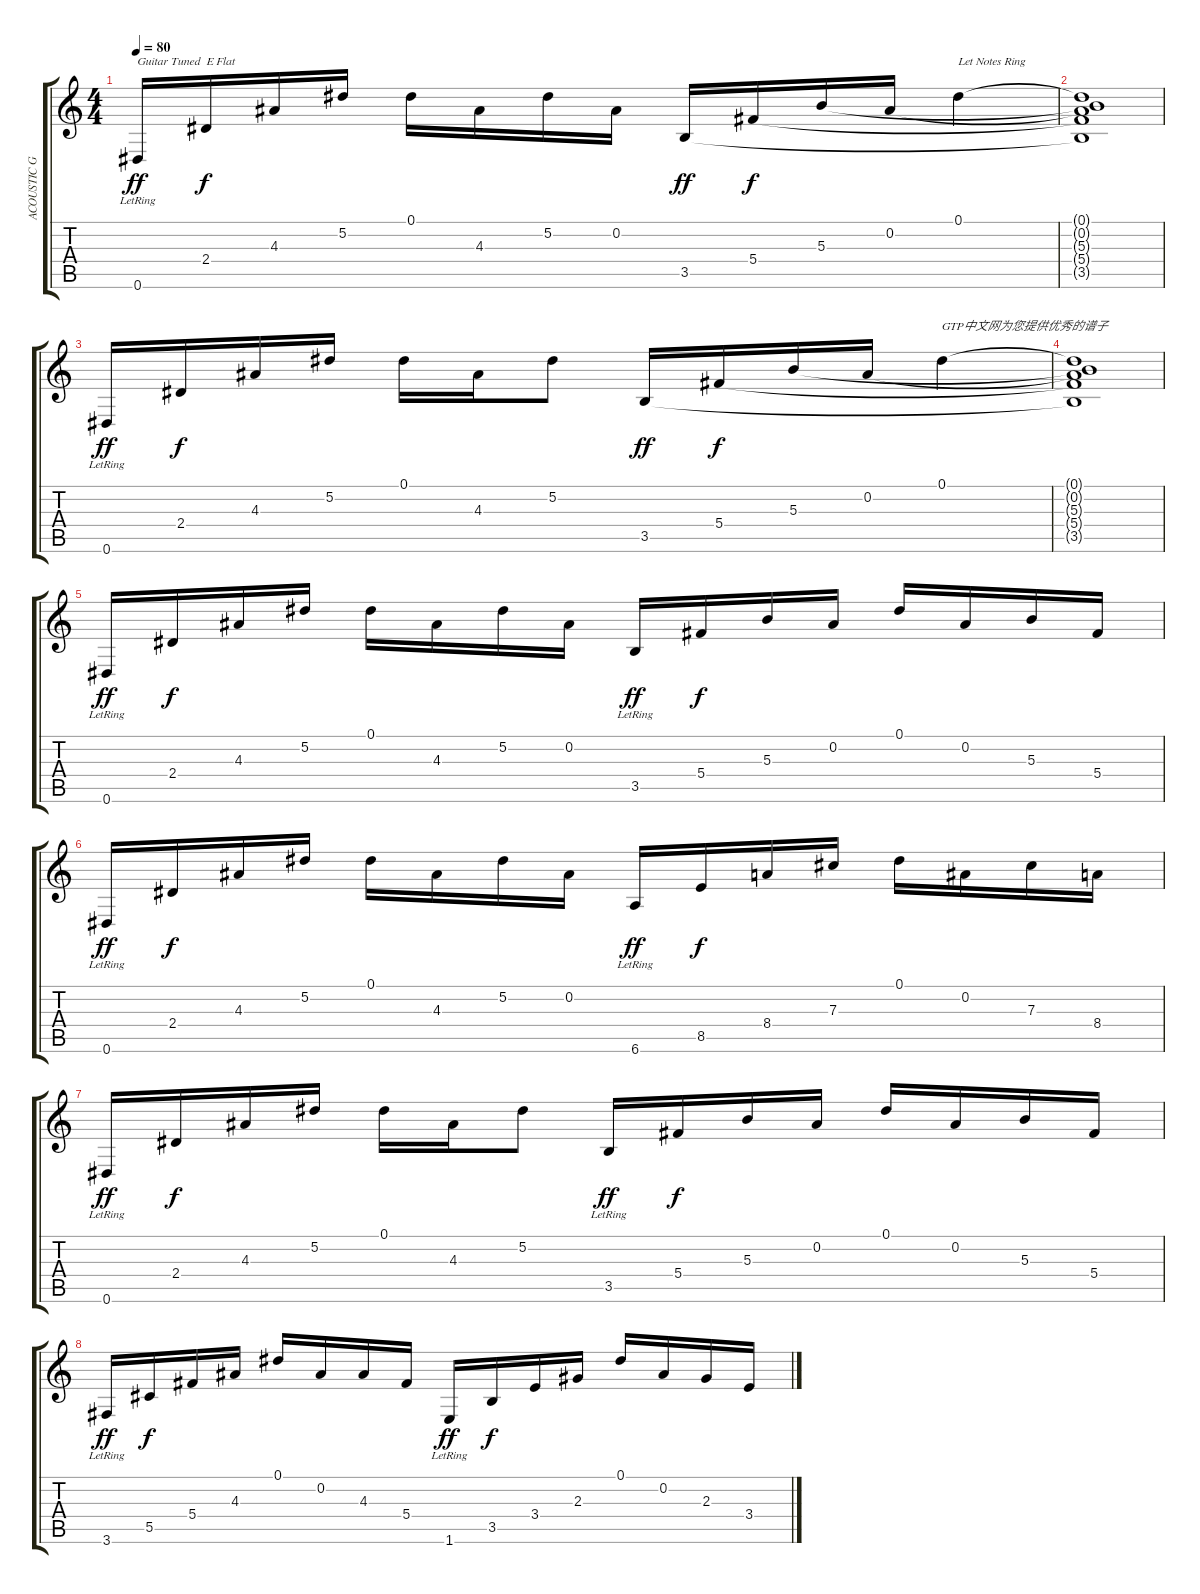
\track ("ACOUSTIC GUITAR" "ACOUSTIC G") {instrument acousticguitarsteel}
\staff {score tabs}
\tuning (Eb4 Bb3 Gb3 Db3 Ab2 Eb2) {hide}
\ts (4 4)
\tempo 80
\clef g2
\ks c
0.6{lr}.16{txt "Guitar Tuned  E Flat" dy ff instrument acousticguitarsteel} 2.4.16{dy f} 4.3.16 5.2.16 0.1.16 4.3.16 5.2.16 0.2.16 3.5.16{dy ff} 5.4.16{dy f} 5.3.16 0.2.16 0.1.4{txt "Let Notes Ring"} |
(0.1{t} 0.2{t} 5.3{t} 5.4{t} 3.5{t}).1 |
0.6{lr}.16{dy ff} 2.4.16{dy f} 4.3.16 5.2.16 0.1.16 4.3.16 5.2.8 3.5.16{dy ff} 5.4.16{dy f} 5.3.16 0.2.16 0.1.4{txt "GTP中文网为您提供优秀的谱子"} |
(0.1{t} 0.2{t} 5.3{t} 5.4{t} 3.5{t}).1 |
0.6{lr}.16{dy ff} 2.4.16{dy f} 4.3.16 5.2.16 0.1.16 4.3.16 5.2.16 0.2.16 3.5{lr}.16{dy ff} 5.4.16{dy f} 5.3.16 0.2.16 0.1.16 0.2.16 5.3.16 5.4.16 |
0.6{lr}.16{dy ff} 2.4.16{dy f} 4.3.16 5.2.16 0.1.16 4.3.16 5.2.16 0.2.16 6.6{lr}.16{dy ff} 8.5.16{dy f} 8.4.16 7.3.16 0.1.16 0.2.16 7.3.16 8.4.16 |
0.6{lr}.16{dy ff} 2.4.16{dy f} 4.3.16 5.2.16 0.1.16 4.3.16 5.2.8 3.5{lr}.16{dy ff} 5.4.16{dy f} 5.3.16 0.2.16 0.1.16 0.2.16 5.3.16 5.4.16 |
3.6{lr}.16{dy ff} 5.5.16{dy f} 5.4.16 4.3.16 0.1.16 0.2.16 4.3.16 5.4.16 1.6{lr}.16{dy ff} 3.5.16{dy f} 3.4.16 2.3.16 0.1.16 0.2.16 2.3.16 3.4.16
